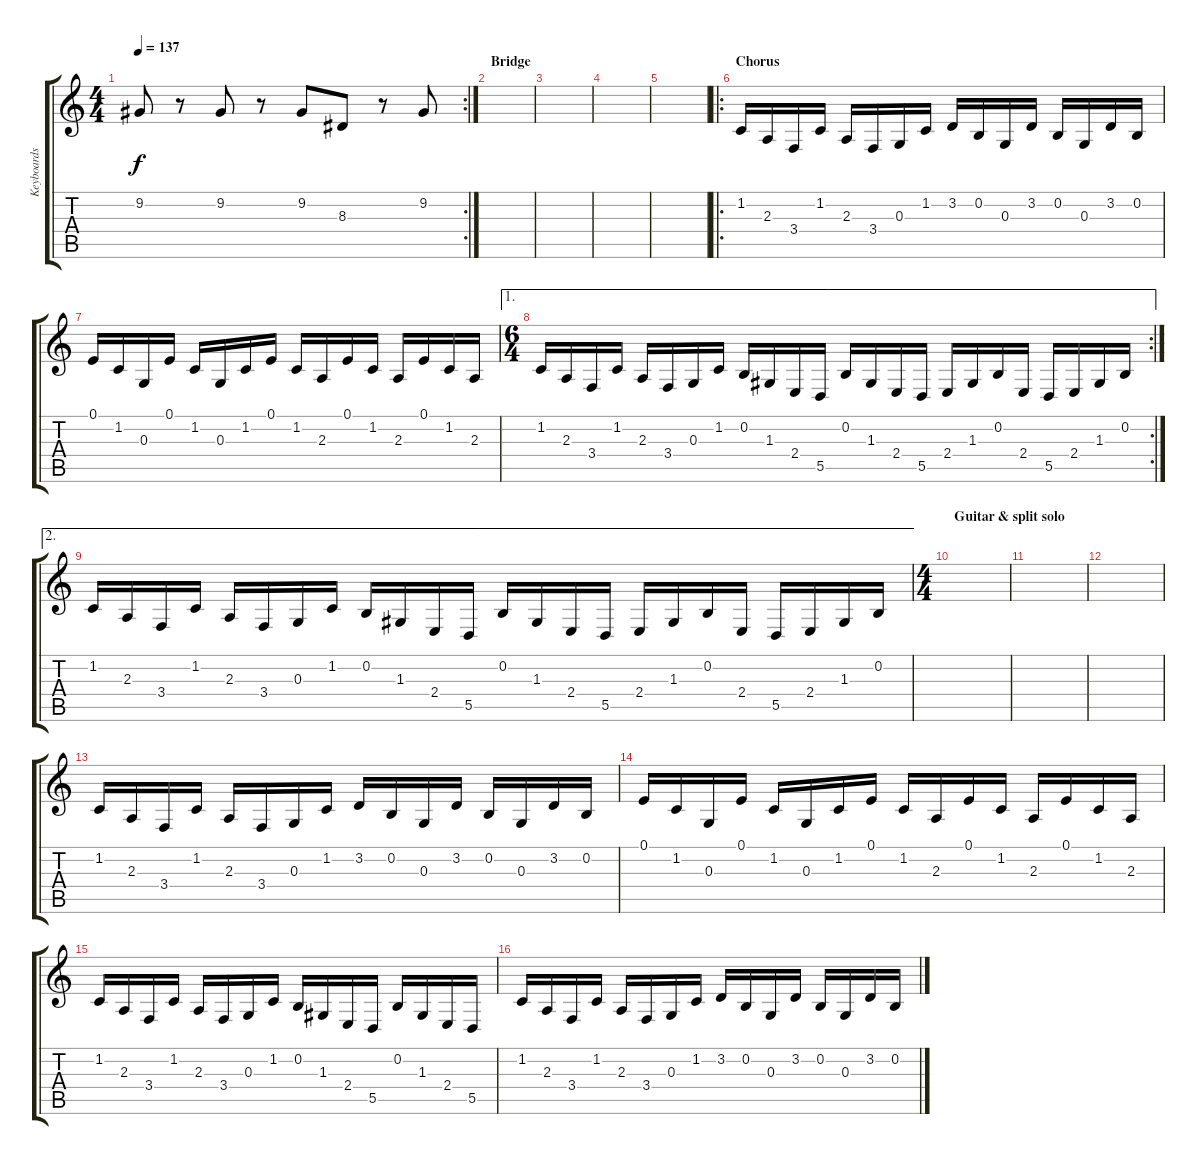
\track ("Keyboards 3" "Keyboards ") {instrument fx4atmosphere}
\staff {score tabs}
\tuning (E4 B3 G3 D3 A2 E2) {hide}
\rc 2
\ts (4 4)
\tempo 137
\clef g2
\ks c
9.2.8{dy f} r.8 9.2.8 r.8 9.2.8 8.3.8 r.8 9.2.8 |
\section ("" "Bridge")
|
|
|
|
\ro
\section ("" "Chorus")
1.2.16{volume 16 balance 16} 2.3.16 3.4.16 1.2.16 2.3.16 3.4.16 0.3.16 1.2.16 3.2.16 0.2.16 0.3.16 3.2.16 0.2.16 0.3.16 3.2.16 0.2.16 |
0.1.16 1.2.16 0.3.16 0.1.16 1.2.16 0.3.16 1.2.16 0.1.16 1.2.16 2.3.16 0.1.16 1.2.16 2.3.16 0.1.16 1.2.16 2.3.16 |
\ae 1
\rc 2
\ts (6 4)
1.2.16 2.3.16 3.4.16 1.2.16 2.3.16 3.4.16 0.3.16 1.2.16 0.2.16 1.3.16 2.4.16 5.5.16 0.2.16 1.3.16 2.4.16 5.5.16 2.4.16 1.3.16 0.2.16 2.4.16 5.5.16 2.4.16 1.3.16 0.2.16 |
\ae 2
1.2.16 2.3.16 3.4.16 1.2.16 2.3.16 3.4.16 0.3.16 1.2.16 0.2.16 1.3.16 2.4.16 5.5.16 0.2.16 1.3.16 2.4.16 5.5.16 2.4.16 1.3.16 0.2.16 2.4.16 5.5.16 2.4.16 1.3.16 0.2.16 |
\ts (4 4)
\section ("" "Guitar & split solo")
|
|
|
1.2.16 2.3.16 3.4.16 1.2.16 2.3.16 3.4.16 0.3.16 1.2.16 3.2.16 0.2.16 0.3.16 3.2.16 0.2.16 0.3.16 3.2.16 0.2.16 |
0.1.16 1.2.16 0.3.16 0.1.16 1.2.16 0.3.16 1.2.16 0.1.16 1.2.16 2.3.16 0.1.16 1.2.16 2.3.16 0.1.16 1.2.16 2.3.16 |
1.2.16 2.3.16 3.4.16 1.2.16 2.3.16 3.4.16 0.3.16 1.2.16 0.2.16 1.3.16 2.4.16 5.5.16 0.2.16 1.3.16 2.4.16 5.5.16 |
1.2.16{balance 0} 2.3.16 3.4.16 1.2.16 2.3.16 3.4.16 0.3.16 1.2.16 3.2.16 0.2.16 0.3.16 3.2.16 0.2.16 0.3.16 3.2.16 0.2.16
